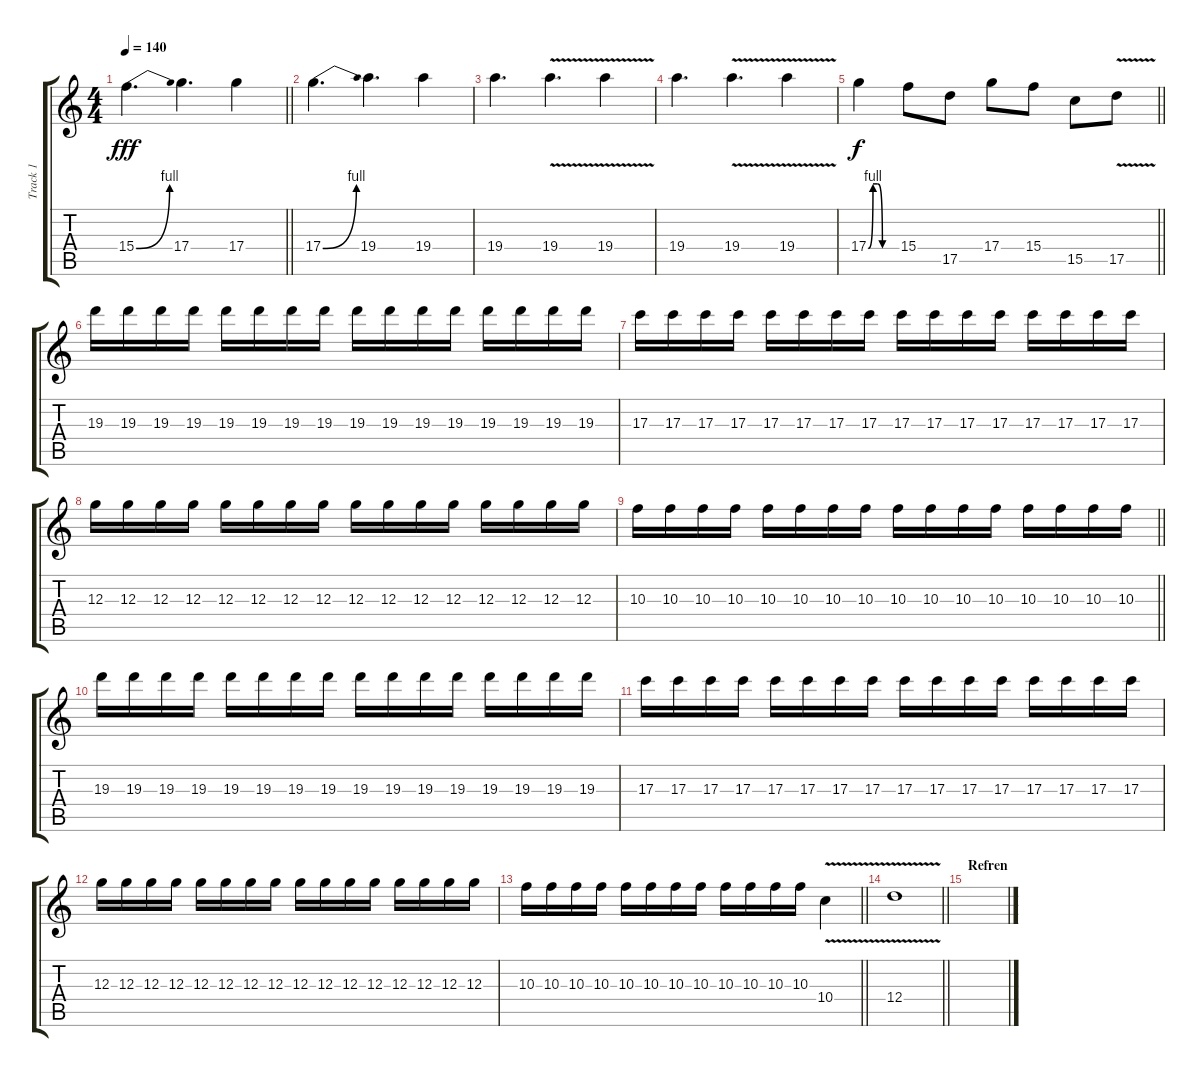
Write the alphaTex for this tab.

\track ("Track 1" "Track 1") {instrument overdrivenguitar}
\staff {score tabs}
\tuning (E4 B3 G3 D3 A2 E2) {hide}
\ts (4 4)
\tempo 140
\clef g2
\barLineRight lightlight
\ks c
15.4{be (bend 0 0 60 4)}.4{d dy fff} 17.4.4{d} 17.4.4 |
17.4{be (bend 0 0 60 4)}.4{d} 19.4.4{d} 19.4.4 |
19.4.4{d} 19.4{v}.4{d} 19.4{v}.4 |
19.4.4{d} 19.4{v}.4{d} 19.4{v}.4 |
\barLineRight lightlight
17.4{be (custom 0 0 10 4 20 4 30 0 60 0)}.4{dy f} 15.4.8 17.5.8 17.4.8 15.4.8 15.5.8 17.5{v}.8 |
19.3.16 19.3.16 19.3.16 19.3.16 19.3.16 19.3.16 19.3.16 19.3.16 19.3.16 19.3.16 19.3.16 19.3.16 19.3.16 19.3.16 19.3.16 19.3.16 |
17.3.16 17.3.16 17.3.16 17.3.16 17.3.16 17.3.16 17.3.16 17.3.16 17.3.16 17.3.16 17.3.16 17.3.16 17.3.16 17.3.16 17.3.16 17.3.16 |
12.3.16 12.3.16 12.3.16 12.3.16 12.3.16 12.3.16 12.3.16 12.3.16 12.3.16 12.3.16 12.3.16 12.3.16 12.3.16 12.3.16 12.3.16 12.3.16 |
\barLineRight lightlight
10.3.16 10.3.16 10.3.16 10.3.16 10.3.16 10.3.16 10.3.16 10.3.16 10.3.16 10.3.16 10.3.16 10.3.16 10.3.16 10.3.16 10.3.16 10.3.16 |
19.3.16 19.3.16 19.3.16 19.3.16 19.3.16 19.3.16 19.3.16 19.3.16 19.3.16 19.3.16 19.3.16 19.3.16 19.3.16 19.3.16 19.3.16 19.3.16 |
17.3.16 17.3.16 17.3.16 17.3.16 17.3.16 17.3.16 17.3.16 17.3.16 17.3.16 17.3.16 17.3.16 17.3.16 17.3.16 17.3.16 17.3.16 17.3.16 |
12.3.16 12.3.16 12.3.16 12.3.16 12.3.16 12.3.16 12.3.16 12.3.16 12.3.16 12.3.16 12.3.16 12.3.16 12.3.16 12.3.16 12.3.16 12.3.16 |
\barLineRight lightlight
10.3.16 10.3.16 10.3.16 10.3.16 10.3.16 10.3.16 10.3.16 10.3.16 10.3.16 10.3.16 10.3.16 10.3.16 10.4{v}.4 |
\barLineRight lightlight
12.4{v}.1 |
\section ("" "Refren")
